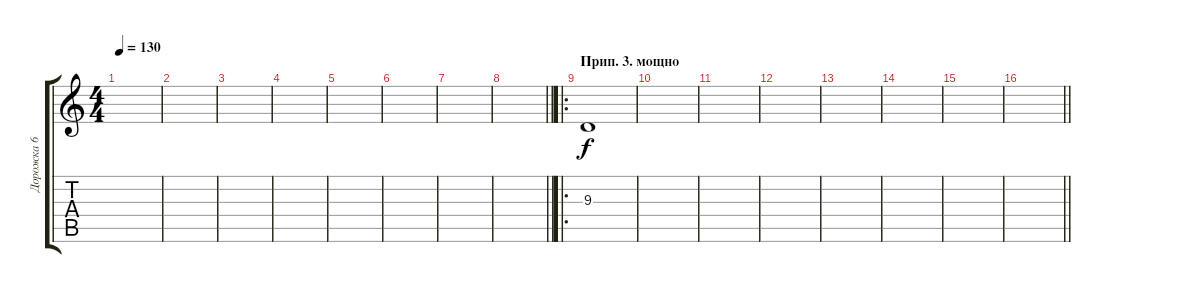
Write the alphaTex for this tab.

\track ("Дорожка 6" "Дорожка 6") {instrument tubularbells}
\staff {score tabs}
\tuning (D4 A3 F3 C3 G2 D2) {hide}
\ts (4 4)
\tempo 130
\clef g2
\ks c
|
|
|
|
|
|
|
\barLineRight lightlight
|
\ro
\section ("" "Прип. 3. мощно")
9.3.1 |
|
|
|
|
|
|
\barLineRight lightlight
